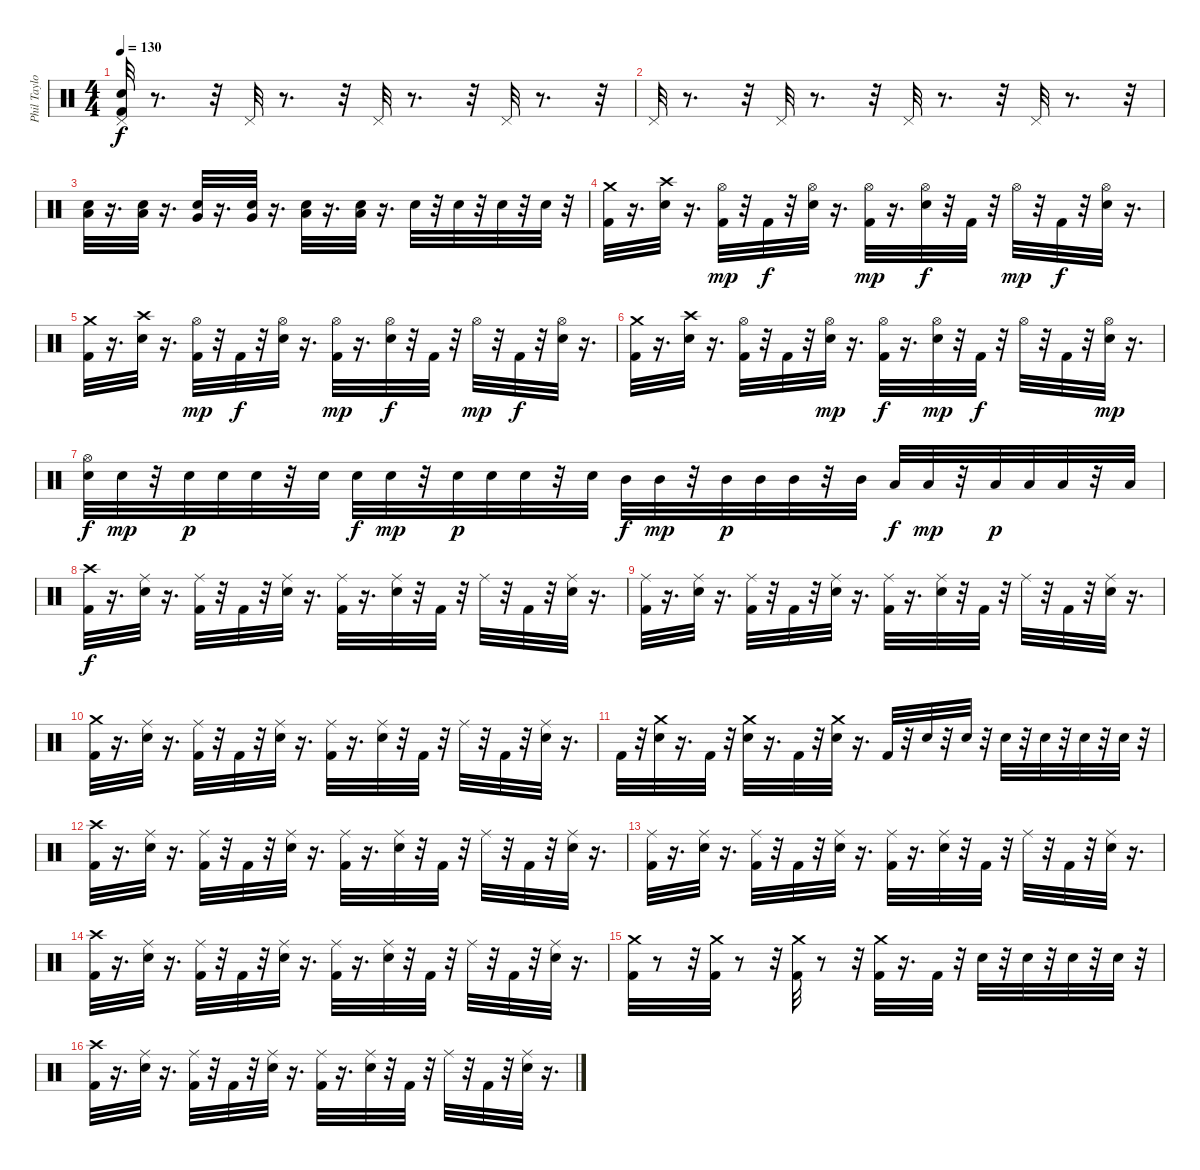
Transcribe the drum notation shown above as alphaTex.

\track ("Phil Taylor" "Phil Taylo") {instrument percussion}
\staff {score}
\articulation defaults
\ts (4 4)
\tempo 130
\clef neutral
\ks c
("Kick (hit) 2" "Electric Snare (hit)" "Pedal Hi-Hat (hit)").32{dy f} r.8{d} r.32 "Pedal Hi-Hat (hit)".32 r.8{d} r.32 "Pedal Hi-Hat (hit)".32 r.8{d} r.32 "Pedal Hi-Hat (hit)".32 r.8{d} r.32 |
"Pedal Hi-Hat (hit)".32 r.8{d} r.32 "Pedal Hi-Hat (hit)".32 r.8{d} r.32 "Pedal Hi-Hat (hit)".32 r.8{d} r.32 "Pedal Hi-Hat (hit)".32 r.8{d} r.32 |
("Low Tom (hit)" "Electric Snare (hit)").32 r.16{d} ("Electric Snare (hit)" "Low Tom (hit)").32 r.16{d} ("Electric Snare (hit)" "Very Low Tom (hit)").32 r.16{d} ("Electric Snare (hit)" "Very Low Tom (hit)").32 r.16{d} ("Electric Snare (hit)" "Low Floor Tom (hit)").32 r.16{d} ("Low Floor Tom (hit)" "Electric Snare (hit)").32 r.16{d} "Electric Snare (hit)".32 r.32 "Electric Snare (hit)".32 r.32 "Electric Snare (hit)".32 r.32 "Electric Snare (hit)".32 r.32 |
("Crash medium (hit)" "Kick (hit) 2").32 r.16{d} ("Crash high (hit)" "Electric Snare (hit)").32 r.16{d} ("Hi-Hat (open)" "Kick (hit) 2").32{dy mp} r.32 "Kick (hit) 2".32{dy f} r.32 ("Hi-Hat (open)" "Electric Snare (hit)").32 r.16{d} ("Hi-Hat (open)" "Kick (hit) 2").32{dy mp} r.16{d} ("Hi-Hat (open)" "Electric Snare (hit)").32{dy f} r.32 "Kick (hit) 2".32 r.32 "Hi-Hat (open)".32{dy mp} r.32 "Kick (hit) 2".32{dy f} r.32 ("Hi-Hat (open)" "Electric Snare (hit)").32 r.16{d} |
("Crash medium (hit)" "Kick (hit) 2").32 r.16{d} ("Electric Snare (hit)" "Crash high (hit)").32 r.16{d} ("Hi-Hat (open)" "Kick (hit) 2").32{dy mp} r.32 "Kick (hit) 2".32{dy f} r.32 ("Hi-Hat (open)" "Electric Snare (hit)").32 r.16{d} ("Hi-Hat (open)" "Kick (hit) 2").32{dy mp} r.16{d} ("Hi-Hat (open)" "Electric Snare (hit)").32{dy f} r.32 "Kick (hit) 2".32 r.32 "Hi-Hat (open)".32{dy mp} r.32 "Kick (hit) 2".32{dy f} r.32 ("Hi-Hat (open)" "Electric Snare (hit)").32 r.16{d} |
("Kick (hit) 2" "Crash medium (hit)").32 r.16{d} ("Electric Snare (hit)" "Crash high (hit)").32 r.16{d} ("Hi-Hat (open)" "Kick (hit) 2").32 r.32 "Kick (hit) 2".32 r.32 ("Electric Snare (hit)" "Hi-Hat (open)").32{dy mp} r.16{d} ("Hi-Hat (open)" "Kick (hit) 2").32{dy f} r.16{d} ("Electric Snare (hit)" "Hi-Hat (open)").32{dy mp} r.32 "Kick (hit) 2".32{dy f} r.32 "Hi-Hat (open)".32 r.32 "Kick (hit) 2".32 r.32 ("Electric Snare (hit)" "Hi-Hat (open)").32{dy mp} r.16{d} |
("Hi-Hat (open)" "Electric Snare (hit)").32{dy f} "Electric Snare (hit)".32{dy mp} r.32 "Electric Snare (hit)".32{dy p} "Electric Snare (hit)".32 "Electric Snare (hit)".32 r.32 "Electric Snare (hit)".32 "Electric Snare (hit)".32{dy f} "Electric Snare (hit)".32{dy mp} r.32 "Electric Snare (hit)".32{dy p} "Electric Snare (hit)".32 "Electric Snare (hit)".32 r.32 "Electric Snare (hit)".32 "Mid Tom (hit)".32{dy f} "Mid Tom (hit)".32{dy mp} r.32 "Mid Tom (hit)".32{dy p} "Mid Tom (hit)".32 "Mid Tom (hit)".32 r.32 "Mid Tom (hit)".32 "Low Tom (hit)".32{dy f} "Low Tom (hit)".32{dy mp} r.32 "Low Tom (hit)".32{dy p} "Low Tom (hit)".32 "Low Tom (hit)".32 r.32 "Low Tom (hit)".32 |
("Crash high (hit)" "Kick (hit) 2").32{dy f} r.16{d} ("Ride (middle)" "Electric Snare (hit)").32 r.16{d} ("Ride (middle)" "Kick (hit) 2").32 r.32 "Kick (hit) 2".32 r.32 ("Ride (middle)" "Electric Snare (hit)").32 r.16{d} ("Ride (middle)" "Kick (hit) 2").32 r.16{d} ("Ride (middle)" "Electric Snare (hit)").32 r.32 "Kick (hit) 2".32 r.32 "Ride (middle)".32 r.32 "Kick (hit) 2".32 r.32 ("Ride (middle)" "Electric Snare (hit)").32 r.16{d} |
("Ride (middle)" "Kick (hit) 2").32 r.16{d} ("Ride (middle)" "Electric Snare (hit)").32 r.16{d} ("Ride (middle)" "Kick (hit) 2").32 r.32 "Kick (hit) 2".32 r.32 ("Ride (middle)" "Electric Snare (hit)").32 r.16{d} ("Ride (middle)" "Kick (hit) 2").32 r.16{d} ("Ride (middle)" "Electric Snare (hit)").32 r.32 "Kick (hit) 2".32 r.32 "Ride (middle)".32 r.32 "Kick (hit) 2".32 r.32 ("Ride (middle)" "Electric Snare (hit)").32 r.16{d} |
("Crash medium (hit)" "Kick (hit) 2").32 r.16{d} ("Ride (middle)" "Electric Snare (hit)").32 r.16{d} ("Ride (middle)" "Kick (hit) 2").32 r.32 "Kick (hit) 2".32 r.32 ("Ride (middle)" "Electric Snare (hit)").32 r.16{d} ("Ride (middle)" "Kick (hit) 2").32 r.16{d} ("Ride (middle)" "Electric Snare (hit)").32 r.32 "Kick (hit) 2".32 r.32 "Ride (middle)".32 r.32 "Kick (hit) 2".32 r.32 ("Ride (middle)" "Electric Snare (hit)").32 r.16{d} |
"Kick (hit) 2".32 r.32 ("Crash medium (hit)" "Electric Snare (hit)").32 r.16{d} "Kick (hit) 2".32 r.32 ("Crash medium (hit)" "Electric Snare (hit)").32 r.16{d} "Kick (hit) 2".32 r.32 ("Crash medium (hit)" "Electric Snare (hit)").32 r.16{d} "Kick (hit) 2".32 r.32 "Electric Snare (hit)".32 r.32 "Electric Snare (hit)".32 r.32 "Electric Snare (hit)".32 r.32 "Electric Snare (hit)".32 r.32 "Electric Snare (hit)".32 r.32 "Electric Snare (hit)".32 r.32 |
("Crash high (hit)" "Kick (hit) 2").32 r.16{d} ("Ride (middle)" "Electric Snare (hit)").32 r.16{d} ("Ride (middle)" "Kick (hit) 2").32 r.32 "Kick (hit) 2".32 r.32 ("Ride (middle)" "Electric Snare (hit)").32 r.16{d} ("Ride (middle)" "Kick (hit) 2").32 r.16{d} ("Ride (middle)" "Electric Snare (hit)").32 r.32 "Kick (hit) 2".32 r.32 "Ride (middle)".32 r.32 "Kick (hit) 2".32 r.32 ("Ride (middle)" "Electric Snare (hit)").32 r.16{d} |
("Ride (middle)" "Kick (hit) 2").32 r.16{d} ("Ride (middle)" "Electric Snare (hit)").32 r.16{d} ("Ride (middle)" "Kick (hit) 2").32 r.32 "Kick (hit) 2".32 r.32 ("Ride (middle)" "Electric Snare (hit)").32 r.16{d} ("Ride (middle)" "Kick (hit) 2").32 r.16{d} ("Ride (middle)" "Electric Snare (hit)").32 r.32 "Kick (hit) 2".32 r.32 "Ride (middle)".32 r.32 "Kick (hit) 2".32 r.32 ("Ride (middle)" "Electric Snare (hit)").32 r.16{d} |
("Crash high (hit)" "Kick (hit) 2").32 r.16{d} ("Ride (middle)" "Electric Snare (hit)").32 r.16{d} ("Ride (middle)" "Kick (hit) 2").32 r.32 "Kick (hit) 2".32 r.32 ("Ride (middle)" "Electric Snare (hit)").32 r.16{d} ("Ride (middle)" "Kick (hit) 2").32 r.16{d} ("Ride (middle)" "Electric Snare (hit)").32 r.32 "Kick (hit) 2".32 r.32 "Ride (middle)".32 r.32 "Kick (hit) 2".32 r.32 ("Ride (middle)" "Electric Snare (hit)").32 r.16{d} |
("Crash medium (hit)" "Kick (hit) 2").32 r.8 r.32 ("Crash medium (hit)" "Kick (hit) 2").32 r.8 r.32 ("Crash medium (hit)" "Kick (hit) 2").32 r.8 r.32 ("Crash medium (hit)" "Kick (hit) 2").32 r.16{d} "Kick (hit) 2".32 r.32 "Electric Snare (hit)".32 r.32 "Electric Snare (hit)".32 r.32 "Electric Snare (hit)".32 r.32 "Electric Snare (hit)".32 r.32 |
("Crash high (hit)" "Kick (hit) 2").32 r.16{d} ("Ride (middle)" "Electric Snare (hit)").32 r.16{d} ("Ride (middle)" "Kick (hit) 2").32 r.32 "Kick (hit) 2".32 r.32 ("Ride (middle)" "Electric Snare (hit)").32 r.16{d} ("Ride (middle)" "Kick (hit) 2").32 r.16{d} ("Ride (middle)" "Electric Snare (hit)").32 r.32 "Kick (hit) 2".32 r.32 "Ride (middle)".32 r.32 "Kick (hit) 2".32 r.32 ("Ride (middle)" "Electric Snare (hit)").32 r.16{d}
